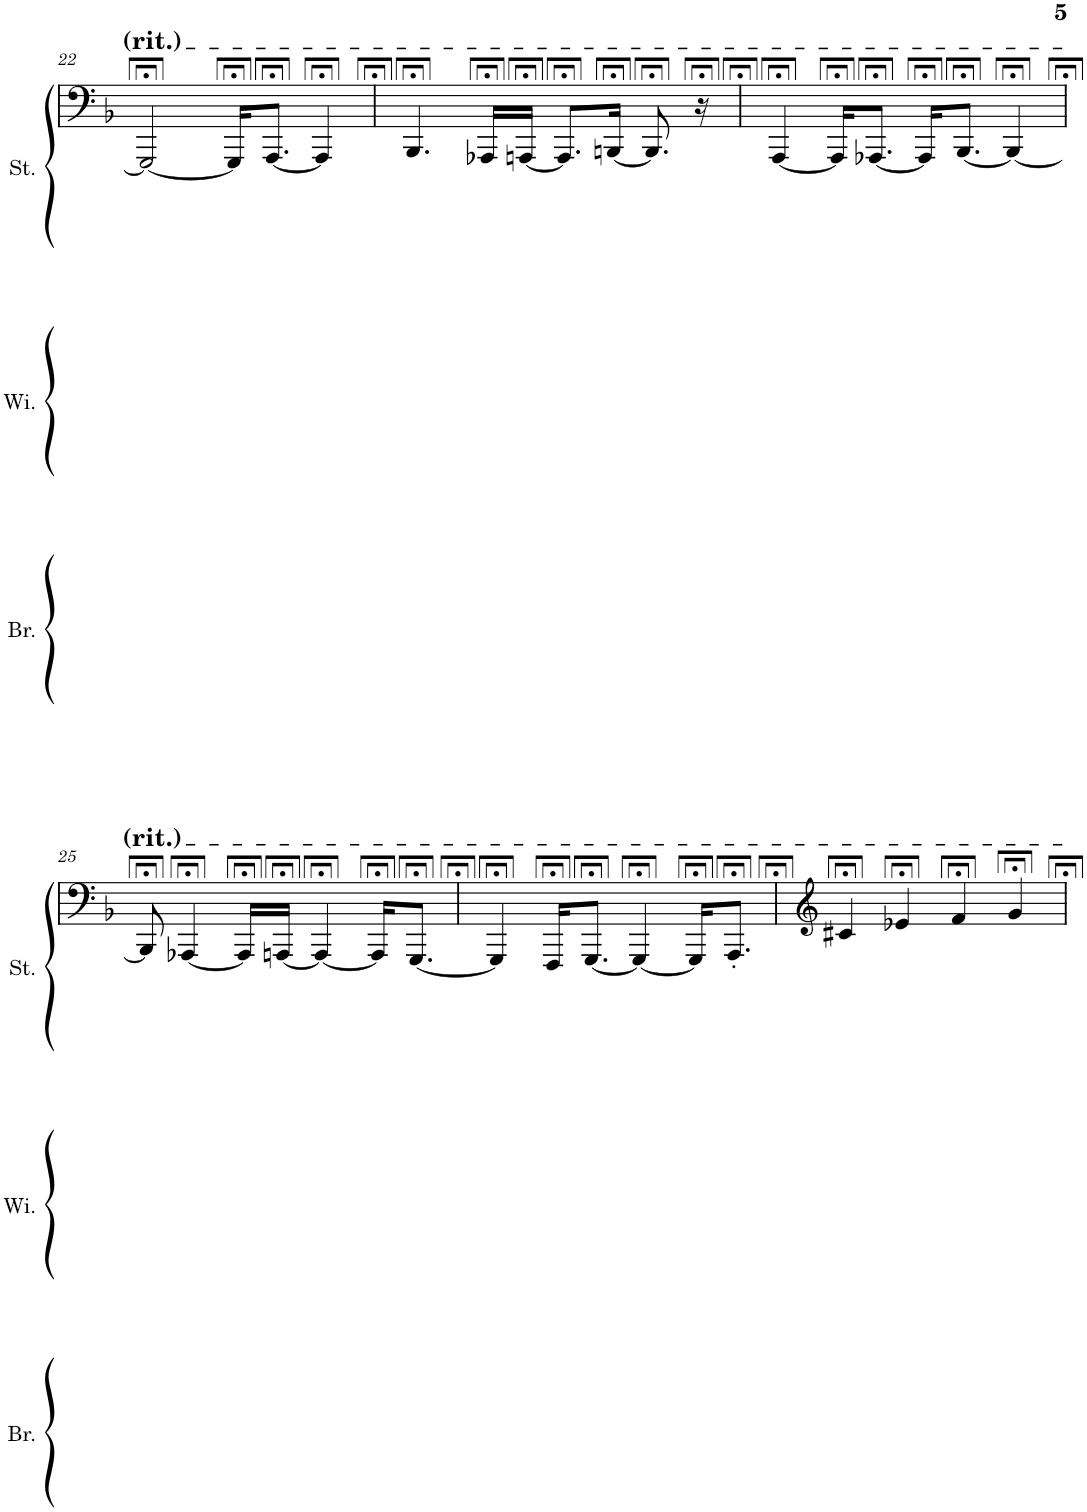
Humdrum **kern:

**kern	**kern	**kern	**kern	**kern	**kern
*part3	*part3	*part2	*part2	*part1	*part1
*staff6	*staff5	*staff4	*staff3	*staff2	*staff1
*I"Brass	*	*I"Winds	*	*I"Strings	*
*I'Br.	*	*I'Wi.	*	*I'St.	*
!!LO:PB:g=z
*clefF4	*clefG2	*clefF4	*clefG2	*clefF4	*clefF4
*k[b-]	*k[b-]	*k[b-]	*k[b-]	*k[b-]	*k[b-]
*M4/4	*M4/4	*M4/4	*M4/4	*M4/4	*M4/4
=22	=22	=22	=22	=22	=22
1r;<	1r;<	1r;<	1r;<	1r;<	2GGG;</_
.	.	.	.	.	16GGG;</KL]
.	.	.	.	.	[8.AAA;</J
.	.	.	.	.	4AAA;</]
=23	=23	=23	=23	=23	=23
1r;<	1r;<	1r;<	1r;<	1r;<	4.BBB-;</
.	.	.	.	.	16AAA-X;</LL
.	.	.	.	.	[16AAAn;</JJ
.	.	.	.	.	8.AAA;</L]
.	.	.	.	.	[16BBBn;</Jk
.	.	.	.	.	8.BBB;</]
.	.	.	.	.	16r;<
=24	=24	=24	=24	=24	=24
1r;<	1r;<	1r;<	1r;<	1r;<	[4AAA;</
.	.	.	.	.	16AAA;</KL]
.	.	.	.	.	[8.AAA-X;</J
.	.	.	.	.	16AAA-;</KL]
.	.	.	.	.	[8.BBB-;</J
.	.	.	.	.	4BBB-;</_
!!LO:LB:g=z
=25	=25	=25	=25	=25	=25
1r;<	1r;<	1r;<	1r;<	1r;<	8BBB-;</]
.	.	.	.	.	[4AAA-X;</
.	.	.	.	.	16AAA-;</LL]
.	.	.	.	.	[16AAAn;</JJ
.	.	.	.	.	4AAA;</_
.	.	.	.	.	16AAA;</KL]
.	.	.	.	.	[8.GGG;</J
=26	=26	=26	=26	=26	=26
1r;<	1r;<	1r;<	1r;<	1r;<	4GGG;</]
.	.	.	.	.	16FFF;</KL
.	.	.	.	.	[8.GGG;</J
.	.	.	.	.	4GGG;</_
.	.	.	.	.	16GGG;</KL]
.	.	.	.	.	8.AAA;<'/J
=27	=27	=27	=27	=27	=27
*	*	*	*	*	*clefG2
1r;<	1r;<	1r;<	1r;<	1r;<	4c#X;</
.	.	.	.	.	4e-X;</
.	.	.	.	.	4f;</
.	.	.	.	.	4g;</
=	=	=	=	=	=
*-	*-	*-	*-	*-	*-
